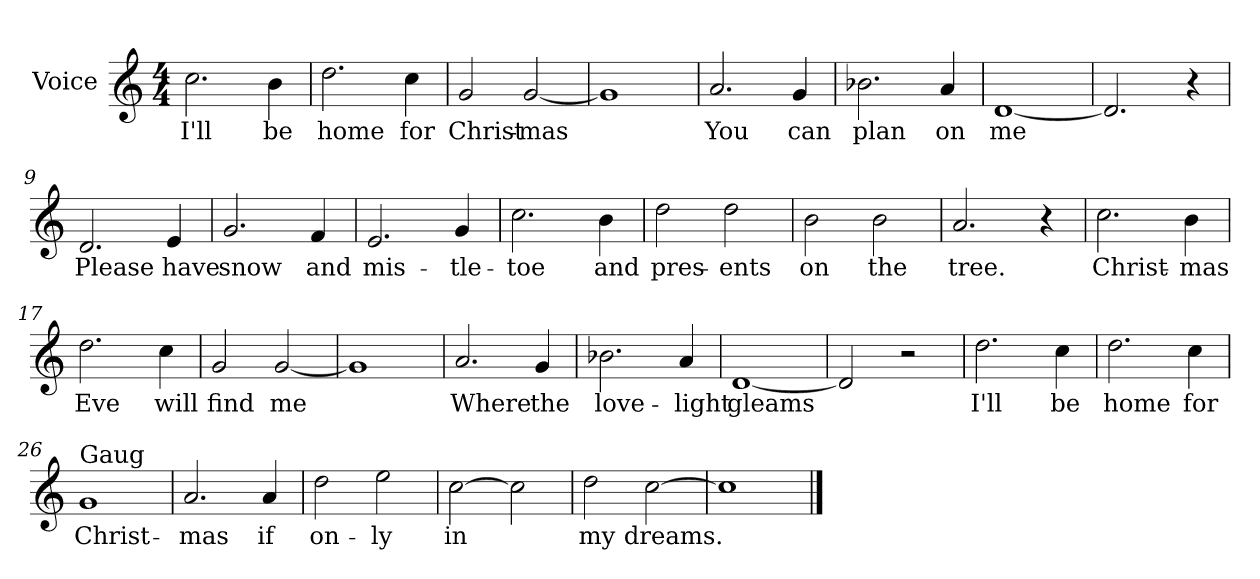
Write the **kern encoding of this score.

**kern	**text
*part1	*part1
*staff1	*staff1
*I"Voice	*
*clefG2	*
*k[]	*
*C:	*
*M4/4	*
=1	=1
2.cc\	I'll
4b\	be
=2	=2
2.dd\	home
4cc\	for
=3	=3
2g/	Christ-
[2g/	-mas
=4	=4
1g]	.
=5	=5
2.a/	You
4g/	can
!!LO:LB:g=z
=6	=6
2.b-X\	plan
4a/	on
=7	=7
[1d	me
=8	=8
2.d/]	.
4r	.
=9	=9
2.d/	Please
4e/	have
=10	=10
2.g/	snow
4f/	and
=11	=11
2.e/	mis-
4g/	-tle-
!!LO:LB:g=z
=12	=12
2.cc\	-toe
4b\	and
=13	=13
2dd\	pres-
2dd\	-ents
=14	=14
2b\	on
2b\	the
=15	=15
2.a/	tree.
4r	.
=16	=16
2.cc\	Christ-
4b\	-mas
!!LO:LB:g=z
=17	=17
2.dd\	Eve
4cc\	will
=18	=18
2g/	find
[2g/	me
=19	=19
1g]	.
=20	=20
2.a/	Where
4g/	the
=21	=21
2.b-X\	love-
4a/	-light
!!LO:LB:g=z
=22	=22
[1d	gleams
=23	=23
2d/]	.
2r	.
=24	=24
2.dd\	I'll
4cc\	be
=25	=25
2.dd\	home
4cc\	for
=26	=26
!LO:TX:a:t=Gaug	!
1g	Christ-
=27	=27
2.a/	-mas
4a/	if
!!LO:LB:g=z
=28	=28
2dd\	on-
2ee\	-ly
=29	=29
[2cc\	in
2cc\]	.
=30	=30
2dd\	my
[2cc\	dreams.
=31	=31
1cc]	.
==	==
*-	*-
